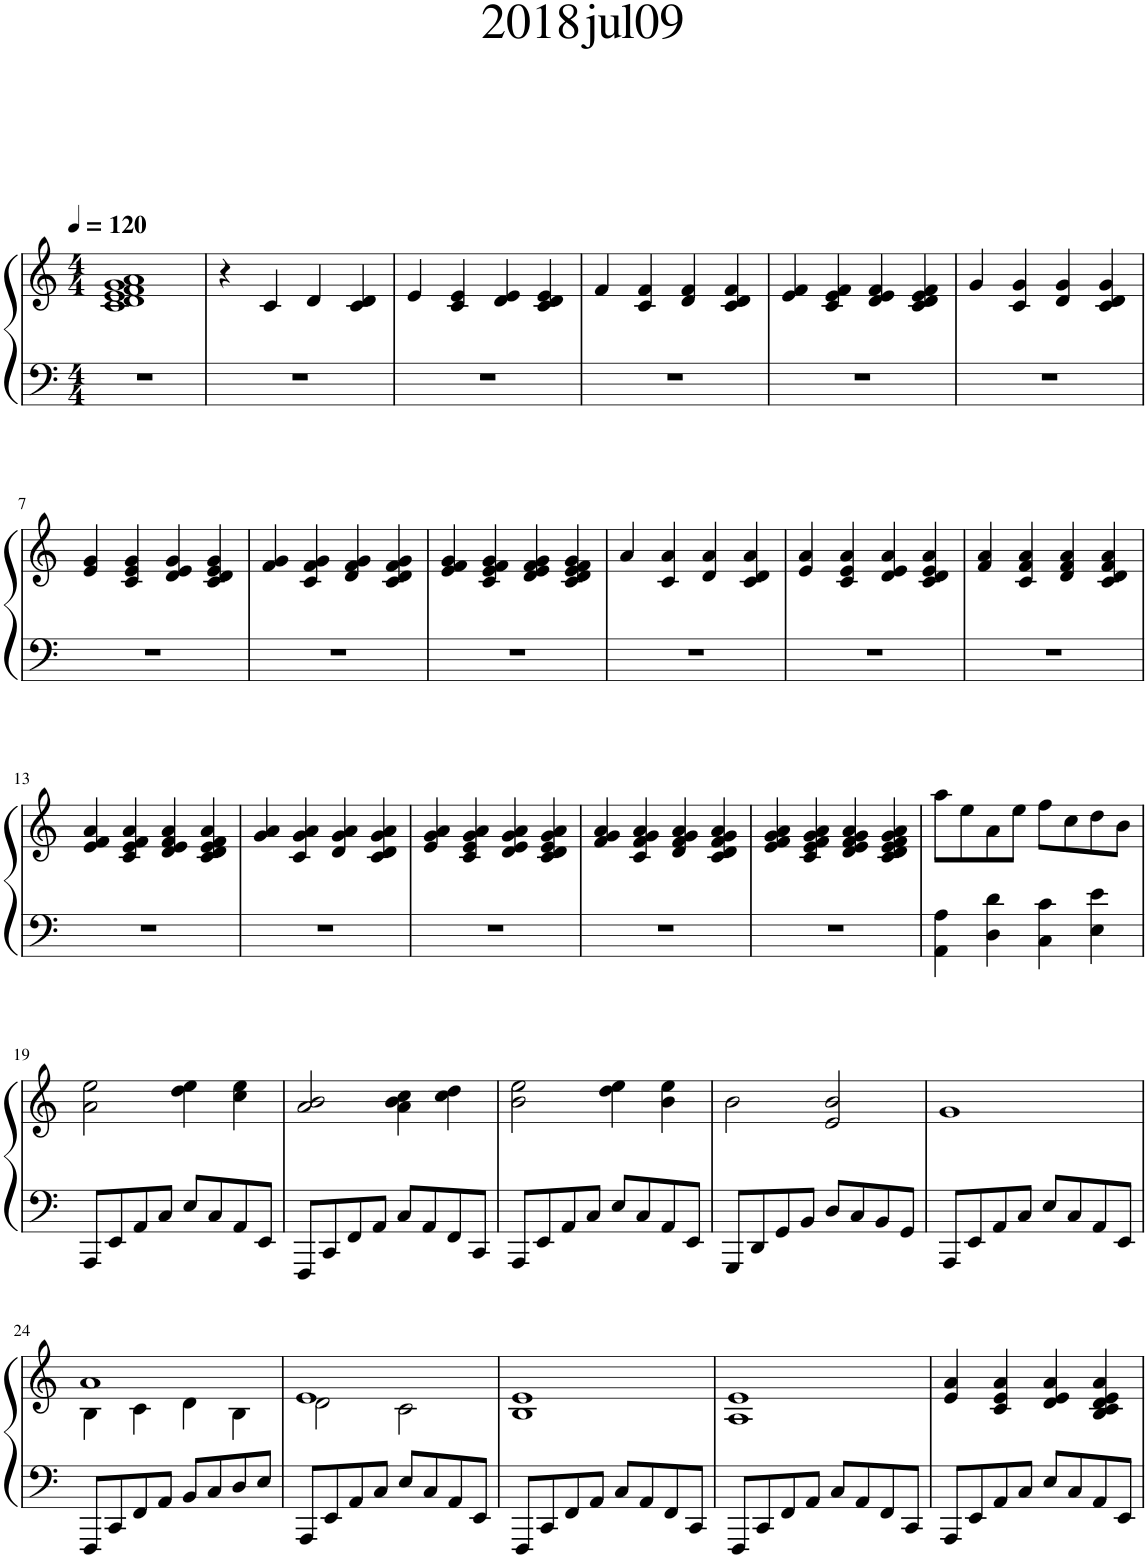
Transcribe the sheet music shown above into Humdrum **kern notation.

**kern	**kern
*part1	*part1
*staff2	*staff1
*I"Piano	*
*I'Pno.	*
*clefF4	*clefG2
*k[]	*k[]
*M4/4	*M4/4
*MM120	*MM120
=1	=1
1r	1c 1d 1e 1f 1g 1a
=2	=2
1r	4r
.	4c/
.	4d/
.	4c/ 4d/
=3	=3
1r	4e/
.	4c/ 4e/
.	4d/ 4e/
.	4c/ 4d/ 4e/
=4	=4
1r	4f/
.	4c/ 4f/
.	4d/ 4f/
.	4c/ 4d/ 4f/
=5	=5
1r	4e/ 4f/
.	4c/ 4e/ 4f/
.	4d/ 4e/ 4f/
.	4c/ 4d/ 4e/ 4f/
=6	=6
1r	4g/
.	4c/ 4g/
.	4d/ 4g/
.	4c/ 4d/ 4g/
!!LO:LB:g=z
=7	=7
1r	4e/ 4g/
.	4c/ 4e/ 4g/
.	4d/ 4e/ 4g/
.	4c/ 4d/ 4e/ 4g/
=8	=8
1r	4f/ 4g/
.	4c/ 4f/ 4g/
.	4d/ 4f/ 4g/
.	4c/ 4d/ 4f/ 4g/
=9	=9
1r	4e/ 4f/ 4g/
.	4c/ 4e/ 4f/ 4g/
.	4d/ 4e/ 4f/ 4g/
.	4c/ 4d/ 4e/ 4f/ 4g/
=10	=10
1r	4a/
.	4c/ 4a/
.	4d/ 4a/
.	4c/ 4d/ 4a/
=11	=11
1r	4e/ 4a/
.	4c/ 4e/ 4a/
.	4d/ 4e/ 4a/
.	4c/ 4d/ 4e/ 4a/
=12	=12
1r	4f/ 4a/
.	4c/ 4f/ 4a/
.	4d/ 4f/ 4a/
.	4c/ 4d/ 4f/ 4a/
!!LO:LB:g=z
=13	=13
1r	4e/ 4f/ 4a/
.	4c/ 4e/ 4f/ 4a/
.	4d/ 4e/ 4f/ 4a/
.	4c/ 4d/ 4e/ 4f/ 4a/
=14	=14
1r	4g/ 4a/
.	4c/ 4g/ 4a/
.	4d/ 4g/ 4a/
.	4c/ 4d/ 4g/ 4a/
=15	=15
1r	4e/ 4g/ 4a/
.	4c/ 4e/ 4g/ 4a/
.	4d/ 4e/ 4g/ 4a/
.	4c/ 4d/ 4e/ 4g/ 4a/
=16	=16
1r	4f/ 4g/ 4a/
.	4c/ 4f/ 4g/ 4a/
.	4d/ 4f/ 4g/ 4a/
.	4c/ 4d/ 4f/ 4g/ 4a/
=17	=17
1r	4e/ 4f/ 4g/ 4a/
.	4c/ 4e/ 4f/ 4g/ 4a/
.	4d/ 4e/ 4f/ 4g/ 4a/
.	4c/ 4d/ 4e/ 4f/ 4g/ 4a/
=18	=18
4AA\ 4A\	8aa\L
.	8ee\
4D\ 4d\	8a\
.	8ee\J
4C\ 4c\	8ff\L
.	8cc\
4E\ 4e\	8dd\
.	8b\J
!!LO:LB:g=z
=19	=19
8AAA/L	2a\ 2ee\
8EE/	.
8AA/	.
8C/J	.
8E/L	4dd\ 4ee\
8C/	.
8AA/	4cc\ 4ee\
8EE/J	.
=20	=20
8FFF/L	2a/ 2b/
8CC/	.
8FF/	.
8AA/J	.
8C/L	4a\ 4b\ 4cc\
8AA/	.
8FF/	4cc\ 4dd\
8CC/J	.
=21	=21
8AAA/L	2b\ 2ee\
8EE/	.
8AA/	.
8C/J	.
8E/L	4dd\ 4ee\
8C/	.
8AA/	4b\ 4ee\
8EE/J	.
=22	=22
8GGG/L	2b\
8DD/	.
8GG/	.
8BB/J	.
8D/L	2e/ 2b/
8C/	.
8BB/	.
8GG/J	.
=23	=23
8AAA/L	1g
8EE/	.
8AA/	.
8C/J	.
8E/L	.
8C/	.
8AA/	.
8EE/J	.
!!LO:LB:g=z
=24	=24
*	*^
8FFF/L	1a	4B\
8CC/	.	.
8FF/	.	4c\
8AA/J	.	.
8BB/L	.	4d\
8C/	.	.
8D/	.	4B\
8E/J	.	.
=25	=25	=25
8AAA/L	1e	2d\
8EE/	.	.
8AA/	.	.
8C/J	.	.
8E/L	.	2c\
8C/	.	.
8AA/	.	.
8EE/J	.	.
*	*v	*v
=26	=26
8FFF/L	1B 1e
8CC/	.
8FF/	.
8AA/J	.
8C/L	.
8AA/	.
8FF/	.
8CC/J	.
=27	=27
8FFF/L	1A 1e
8CC/	.
8FF/	.
8AA/J	.
8C/L	.
8AA/	.
8FF/	.
8CC/J	.
=28	=28
8AAA/L	4e/ 4a/
8EE/	.
8AA/	4c/ 4e/ 4a/
8C/J	.
8E/L	4d/ 4e/ 4a/
8C/	.
8AA/	4B/ 4c/ 4d/ 4e/ 4a/
8EE/J	.
=	=
*-	*-
